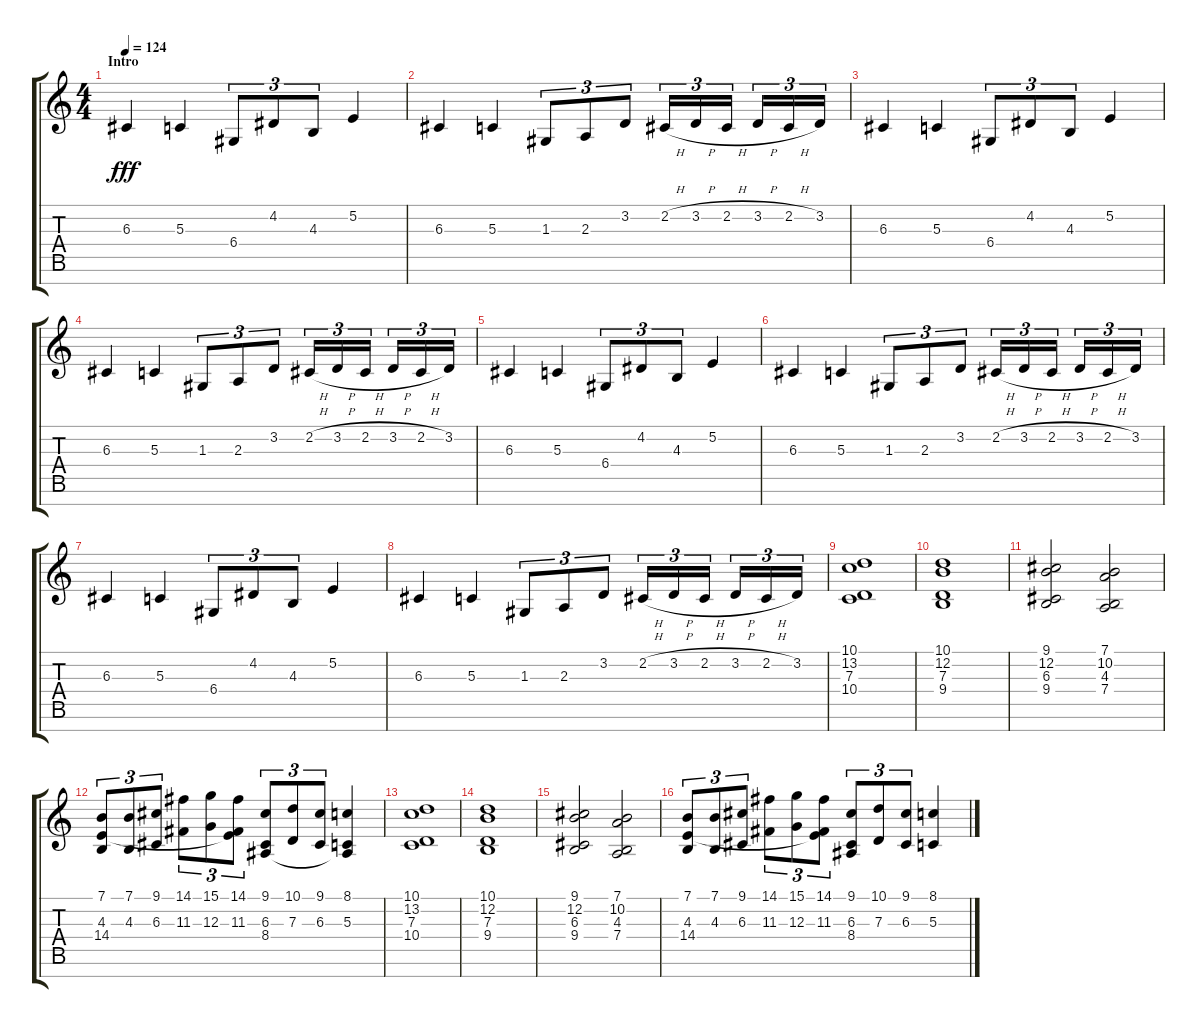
\track "" {instrument stringensemble1}
\staff {score tabs}
\tuning (E4 B3 G3 D3 A2 E2 B1) {hide}
\ts (4 4)
\section ("" "Intro")
\tempo 124
\clef g2
\ks c
6.3.4{dy fff volume 11 balance 8 instrument churchorgan} 5.3.4 6.4.8{tu (3 2)} 4.2.8{tu (3 2)} 4.3.8{tu (3 2)} 5.2.4 |
6.3.4 5.3.4 1.3.8{tu (3 2)} 2.3.8{tu (3 2)} 3.2.8{tu (3 2)} 2.2{h}.16{tu (3 2)} 3.2{h}.16{tu (3 2)} 2.2{h}.16{tu (3 2)} 3.2{h}.16{tu (3 2)} 2.2{h}.16{tu (3 2)} 3.2.16{tu (3 2)} |
6.3.4 5.3.4 6.4.8{tu (3 2)} 4.2.8{tu (3 2)} 4.3.8{tu (3 2)} 5.2.4 |
6.3.4 5.3.4 1.3.8{tu (3 2)} 2.3.8{tu (3 2)} 3.2.8{tu (3 2)} 2.2{h}.16{tu (3 2)} 3.2{h}.16{tu (3 2)} 2.2{h}.16{tu (3 2)} 3.2{h}.16{tu (3 2)} 2.2{h}.16{tu (3 2)} 3.2.16{tu (3 2)} |
6.3.4 5.3.4 6.4.8{tu (3 2)} 4.2.8{tu (3 2)} 4.3.8{tu (3 2)} 5.2.4 |
6.3.4 5.3.4 1.3.8{tu (3 2)} 2.3.8{tu (3 2)} 3.2.8{tu (3 2)} 2.2{h}.16{tu (3 2)} 3.2{h}.16{tu (3 2)} 2.2{h}.16{tu (3 2)} 3.2{h}.16{tu (3 2)} 2.2{h}.16{tu (3 2)} 3.2.16{tu (3 2)} |
6.3.4 5.3.4 6.4.8{tu (3 2)} 4.2.8{tu (3 2)} 4.3.8{tu (3 2)} 5.2.4 |
6.3.4 5.3.4 1.3.8{tu (3 2)} 2.3.8{tu (3 2)} 3.2.8{tu (3 2)} 2.2{h}.16{tu (3 2)} 3.2{h}.16{tu (3 2)} 2.2{h}.16{tu (3 2)} 3.2{h}.16{tu (3 2)} 2.2{h}.16{tu (3 2)} 3.2.16{tu (3 2)} |
(10.1 13.2 7.3 10.4).1{volume 10 instrument stringensemble1} |
(10.1 12.2 7.3 9.4).1 |
(9.1 12.2 6.3 9.4).2 (7.1 10.2 4.3 7.4).2 |
(7.1 4.3 14.4).8{tu (3 2)} (7.1 4.3).8{tu (3 2)} (9.1 6.3).8{tu (3 2)} (14.1 11.3).8{tu (3 2)} (15.1 12.3).8{tu (3 2)} (14.1 11.3 14.4{t}).8{tu (3 2)} (9.1 6.3 8.4).8{tu (3 2)} (10.1 7.3).8{tu (3 2)} (9.1 6.3).8{tu (3 2)} (8.1 5.3 8.4{t}).4 |
(10.1 13.2 7.3 10.4).1 |
(10.1 12.2 7.3 9.4).1 |
(9.1 12.2 6.3 9.4).2 (7.1 10.2 4.3 7.4).2 |
(7.1 4.3 14.4).8{tu (3 2)} (7.1 4.3).8{tu (3 2)} (9.1 6.3).8{tu (3 2)} (14.1 11.3).8{tu (3 2)} (15.1 12.3).8{tu (3 2)} (14.1 11.3 14.4{t}).8{tu (3 2)} (9.1 6.3 8.4).8{tu (3 2)} (10.1 7.3).8{tu (3 2)} (9.1 6.3).8{tu (3 2)} (8.1 5.3).4
